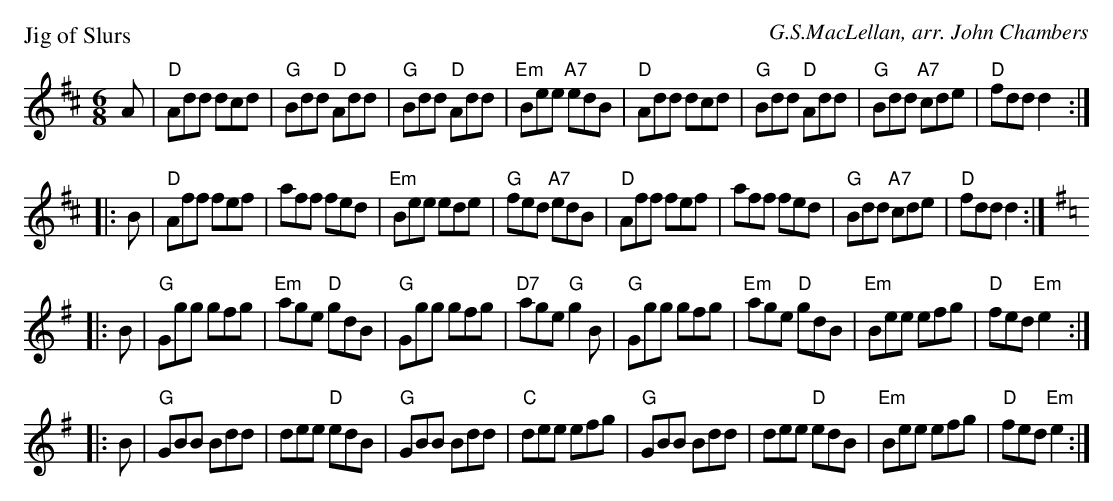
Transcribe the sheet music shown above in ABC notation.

X:1
P: Jig of Slurs
C: G.S.MacLellan, arr. John Chambers
M: 6/8
L: 1/8
K: D
   A \
| "D"Add dcd | "G"Bdd "D"Add | "G"Bdd "D"Add | "Em"Bee "A7"edB \
| "D"Add dcd | "G"Bdd "D"Add | "G"Bdd "A7"cde | "D"fdd d2 :|
|: B \
| "D"Aff fef | aff fed | "Em"Bee ede | "G"fed "A7"edB \
| "D"Aff fef | aff fed | "G"Bdd "A7"cde | "D"fdd d2 :| [K:G]
|: B \
| "G"Ggg gfg | "Em"age "D"gdB | "G"Ggg gfg | "D7"age "G"g2B \
| "G"Ggg gfg | "Em"age "D"gdB | "Em"Bee efg | "D"fed "Em"e2 :|
|: B \
| "G"GBB Bdd | dee "D"edB | "G"GBB Bdd | "C"dee efg \
| "G"GBB Bdd | dee "D"edB | "Em"Bee efg | "D"fed "Em"e2 :|
